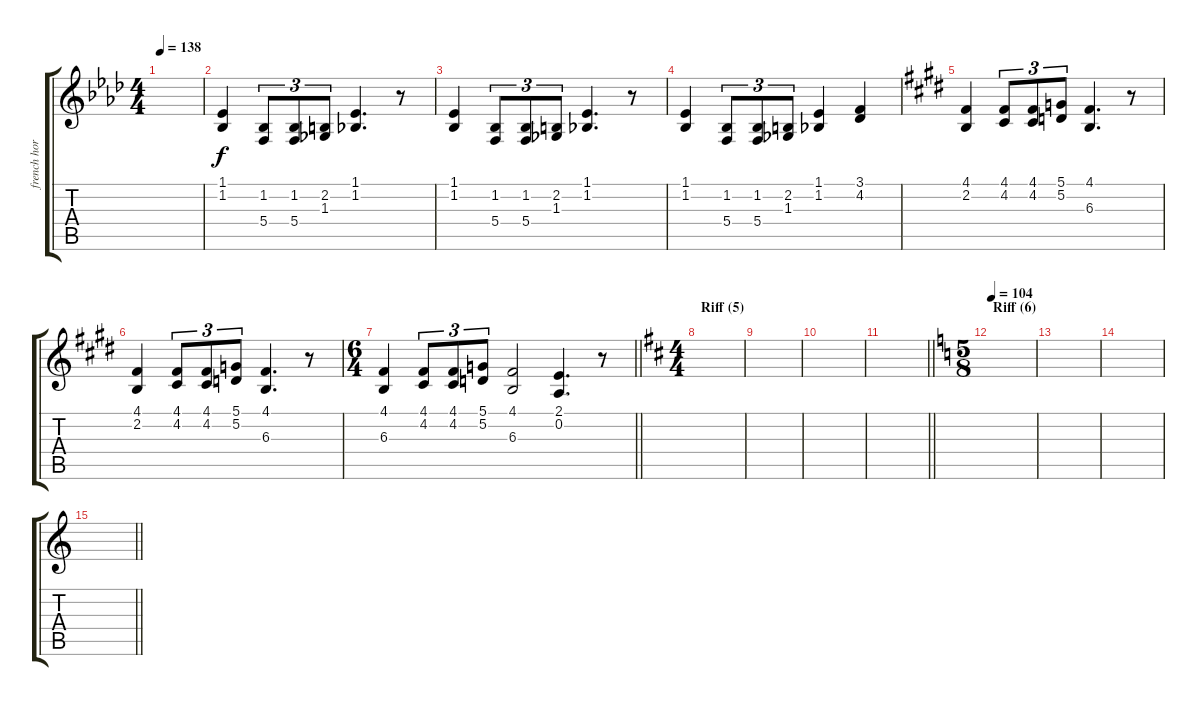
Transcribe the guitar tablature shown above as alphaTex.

\track ("french horn" "french hor") {instrument frenchhorn}
\staff {score tabs}
\tuning (D4 A3 F3 C3 G2 D2) {hide}
\ts (4 4)
\tempo 138
\clef g2
\ks fminor
|
(1.1 1.2).4{volume 11 balance 8} (1.2 5.4).8{tu (3 2)} (1.2 5.4).8{tu (3 2)} (2.2 1.3).8{tu (3 2)} (1.1 1.2).4{d} r.8 |
(1.1 1.2).4 (1.2 5.4).8{tu (3 2)} (1.2 5.4).8{tu (3 2)} (2.2 1.3).8{tu (3 2)} (1.1 1.2).4{d} r.8 |
(1.1 1.2).4 (1.2 5.4).8{tu (3 2)} (1.2 5.4).8{tu (3 2)} (2.2 1.3).8{tu (3 2)} (1.1 1.2).4 (3.1 4.2).4 |
\ks c#minor
(4.1 2.2).4 (4.1 4.2).8{tu (3 2)} (4.1 4.2).8{tu (3 2)} (5.1 5.2).8{tu (3 2)} (4.1 6.3).4{d} r.8 |
(4.1 2.2).4 (4.1 4.2).8{tu (3 2)} (4.1 4.2).8{tu (3 2)} (5.1 5.2).8{tu (3 2)} (4.1 6.3).4{d} r.8 |
\ts (6 4)
\barLineRight lightlight
(4.1 6.3).4 (4.1 4.2).8{tu (3 2)} (4.1 4.2).8{tu (3 2)} (5.1 5.2).8{tu (3 2)} (4.1 6.3).2 (2.1 0.2).4{d} r.8 |
\ts (4 4)
\section ("" "Riff (5)")
\ks bminor
|
|
|
\barLineRight lightlight
|
\ts (5 8)
\section ("" "Riff (6)")
\tempo 104
\ks aminor
|
|
|
\barLineRight lightlight
